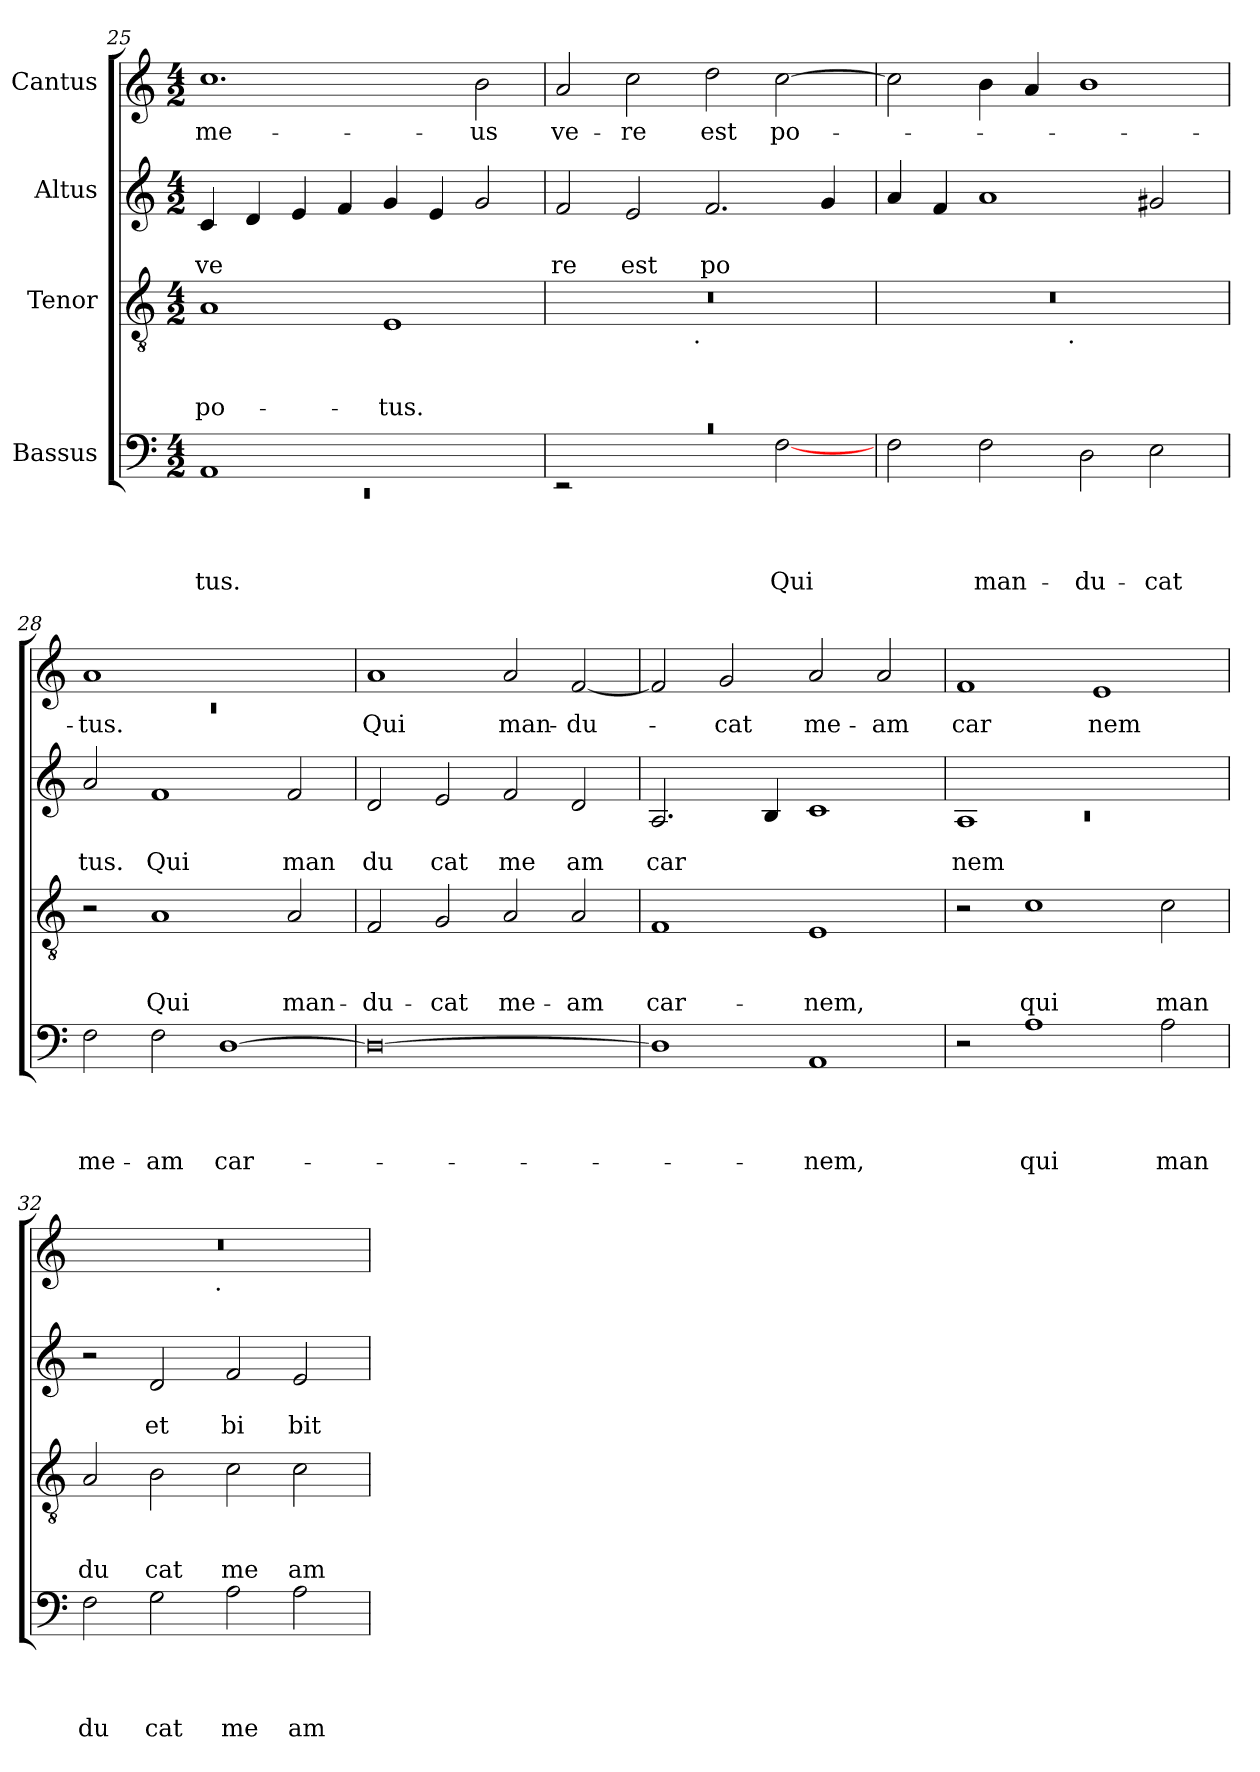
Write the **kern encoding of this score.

**kern	**text	**text	**text	**text	**kern	**text	**text	**text	**kern	**text	**text	**kern	**text
*part4	*part4	*part4	*part4	*part4	*part3	*part3	*part3	*part3	*part2	*part2	*part2	*part1	*part1
*staff4	*staff4	*staff4	*staff4	*staff4	*staff3	*staff3	*staff3	*staff3	*staff2	*staff2	*staff2	*staff1	*staff1
*I"Bassus	*	*	*	*	*I"Tenor	*	*	*	*I"Altus	*	*	*I"Cantus	*
!!LO:LB:g=z
*clefF4	*	*	*	*	*clefGv2	*	*	*	*clefG2	*	*	*clefG2	*
*k[]	*	*	*	*	*k[]	*	*	*	*k[]	*	*	*k[]	*
*C:	*	*	*	*	*C:	*	*	*	*C:	*	*	*C:	*
*M4/2	*	*	*	*	*M4/2	*	*	*	*M4/2	*	*	*M4/2	*
=25	=25	=25	=25	=25	=25	=25	=25	=25	=25	=25	=25	=25	=25
*^	*	*	*	*	*	*	*	*	*	*	*	*	*
!	!LO:N:vis=1	!	!	!	!LO:LY:b	!	!	!	!LO:LY:b	!	!	!LO:LY:b	!	!LO:LY:b
1AA	0rEE	.	.	.	tus.	1A	.	.	po-	4c/	.	ve	1.cc	me-
.	.	.	.	.	.	.	.	.	.	4d/	.	.	.	.
.	.	.	.	.	.	.	.	.	.	4e/	.	.	.	.
.	.	.	.	.	.	.	.	.	.	4f/	.	.	.	.
!	!	!	!	!	!	!	!	!	!LO:LY:b	!	!	!	!	!
1ryy	.	.	.	.	.	1E	.	.	-tus.	4g/	.	.	.	.
.	.	.	.	.	.	.	.	.	.	4e/	.	.	.	.
!	!	!	!	!	!	!	!	!	!	!	!	!	!	!LO:LY:b
.	.	.	.	.	.	.	.	.	.	2g/	.	.	2b\	-us
=26	=26	=26	=26	=26	=26	=26	=26	=26	=26	=26	=26	=26	=26	=26
!LO:N:vis=1	!	!	!	!	!	!	!	!	!	!	!	!LO:LY:b	!	!LO:LY:b
*	*	*	*	*	*	*^	*	*	*	*	*	*	*	*
0rc	2rEE	.	.	.	.	0r	2ryy	.	.	.	2f/	.	re	2a/	ve-
!	!	!	!	!	!	!	!	!	!	!	!	!	!LO:LY:b	!	!LO:LY:b
.	1ryy	.	.	.	.	.	4...ryy	.	.	.	2e/	.	est	2cc\	-re
!	!	!	!	!	!	!	!LO:TX:b:t=.	!	!	!	!	!	!	!	!
.	.	.	.	.	.	.	1ryy	.	.	.	.	.	.	.	.
!	!	!	!	!	!	!	!	!	!	!	!	!	!LO:LY:b	!	!LO:LY:b
.	.	.	.	.	.	.	.	.	.	.	2.f/	.	po	2dd\	est
!	!	!	!	!	!LO:LY:b	!	!	!	!	!	!	!	!	!	!LO:LY:b
.	[>2F\	.	.	.	Qui	.	.	.	.	.	.	.	.	[>2cc\	po-
.	.	.	.	.	.	.	.	.	.	.	4g/	.	.	.	.
.	.	.	.	.	.	.	32ryy	.	.	.	.	.	.	.	.
*v	*v	*	*	*	*	*	*	*	*	*	*	*	*	*	*
=27	=27	=27	=27	=27	=27	=27	=27	=27	=27	=27	=27	=27	=27	=27
2F\	.	.	.	.	0r	2ryy	.	.	.	4a/	.	.	2cc\]	.
.	.	.	.	.	.	.	.	.	.	4f/	.	.	.	.
!	!	!	!	!LO:LY:b	!	!	!	!	!	!	!	!	!	!
2F\	.	.	.	man-	.	4...ryy	.	.	.	1a	.	.	4b\	.
.	.	.	.	.	.	.	.	.	.	.	.	.	4a/	.
!	!	!	!	!	!	!LO:TX:b:t=.	!	!	!	!	!	!	!	!
.	.	.	.	.	.	1ryy	.	.	.	.	.	.	.	.
!	!	!	!	!LO:LY:b	!	!	!	!	!	!	!	!	!	!
2D\	.	.	.	-du-	.	.	.	.	.	.	.	.	1b	.
!	!	!	!	!LO:LY:b	!	!	!	!	!	!	!	!	!	!
2E\	.	.	.	-cat	.	.	.	.	.	2g#/	.	.	.	.
.	.	.	.	.	.	32ryy	.	.	.	.	.	.	.	.
=28	=28	=28	=28	=28	=28	=28	=28	=28	=28	=28	=28	=28	=28	=28
*	*	*	*	*	*	*	*	*	*	*	*	*	*^	*
!	!	!	!	!LO:LY:b	!	!	!	!	!	!	!	!LO:LY:b	!	!LO:N:vis=1	!LO:LY:b
*	*	*	*	*	*v	*v	*	*	*	*	*	*	*	*	*
2F\	.	.	.	me-	2r	.	.	.	2a/	.	tus.	1a	0rc	-tus.
!	!	!	!	!LO:LY:b	!	!	!	!LO:LY:b	!	!	!LO:LY:b	!	!	!
2F\	.	.	.	-am	1A	.	.	Qui	1f	.	Qui	.	.	.
!	!	!	!	!LO:LY:b	!	!	!	!	!	!	!	!	!	!
[>1D	.	.	.	car-	.	.	.	.	.	.	.	1ryy	.	.
!	!	!	!	!	!	!	!	!LO:LY:b	!	!	!LO:LY:b	!	!	!
.	.	.	.	.	2A/	.	.	man-	2f/	.	man	.	.	.
*	*	*	*	*	*	*	*	*	*	*	*	*v	*v	*
=29	=29	=29	=29	=29	=29	=29	=29	=29	=29	=29	=29	=29	=29
!	!	!	!	!	!	!	!	!LO:LY:b	!	!	!LO:LY:b	!	!LO:LY:b
0D_	.	.	.	.	2F/	.	.	-du-	2d/	.	du	1a	Qui
!	!	!	!	!	!	!	!	!LO:LY:b	!	!	!LO:LY:b	!	!
.	.	.	.	.	2G/	.	.	-cat	2e/	.	cat	.	.
!	!	!	!	!	!	!	!	!LO:LY:b	!	!	!LO:LY:b	!	!LO:LY:b
.	.	.	.	.	2A/	.	.	me-	2f/	.	me	2a/	man-
!	!	!	!	!	!	!	!	!LO:LY:b	!	!	!LO:LY:b	!	!LO:LY:b
.	.	.	.	.	2A/	.	.	-am	2d/	.	am	[<2f/	-du-
=30	=30	=30	=30	=30	=30	=30	=30	=30	=30	=30	=30	=30	=30
!	!	!	!	!	!	!	!	!LO:LY:b	!	!	!LO:LY:b	!	!
1D]	.	.	.	.	1F	.	.	car-	2.A/	.	car	2f/]	.
!	!	!	!	!	!	!	!	!	!	!	!	!	!LO:LY:b
.	.	.	.	.	.	.	.	.	.	.	.	2g/	-cat
.	.	.	.	.	.	.	.	.	4B/	.	.	.	.
!	!	!	!	!LO:LY:b	!	!	!	!LO:LY:b	!	!	!	!	!LO:LY:b
1AA	.	.	.	-nem,	1E	.	.	-nem,	1c	.	.	2a/	me-
!	!	!	!	!	!	!	!	!	!	!	!	!	!LO:LY:b
.	.	.	.	.	.	.	.	.	.	.	.	2a/	-am
!!LO:LB:g=z
=31	=31	=31	=31	=31	=31	=31	=31	=31	=31	=31	=31	=31	=31
*	*	*	*	*	*	*	*	*	*^	*	*	*	*
!	!	!	!	!	!	!	!	!	!	!LO:N:vis=1	!	!LO:LY:b	!	!LO:LY:b
2r	.	.	.	.	2r	.	.	.	1A	0rc	.	nem	1f	car
!	!	!	!	!LO:LY:b	!	!	!	!LO:LY:b	!	!	!	!	!	!
1A	.	.	.	qui	1c	.	.	qui	.	.	.	.	.	.
!	!	!	!	!	!	!	!	!	!	!	!	!	!	!LO:LY:b
.	.	.	.	.	.	.	.	.	1ryy	.	.	.	1e	nem
!	!	!	!	!LO:LY:b	!	!	!	!LO:LY:b	!	!	!	!	!	!
2A\	.	.	.	man	2c\	.	.	man	.	.	.	.	.	.
*	*	*	*	*	*	*	*	*	*v	*v	*	*	*	*
=32	=32	=32	=32	=32	=32	=32	=32	=32	=32	=32	=32	=32	=32
!	!	!	!	!LO:LY:b	!	!	!	!LO:LY:b	!	!	!	!	!
*	*	*	*	*	*	*	*	*	*	*	*	*^	*
2F\	.	.	.	du	2A/	.	.	du	2r	.	.	0r	2ryy	.
!	!	!	!	!LO:LY:b	!	!	!	!LO:LY:b	!	!	!LO:LY:b	!	!	!
2G\	.	.	.	cat	2B\	.	.	cat	2d/	.	et	.	4...ryy	.
!	!	!	!	!	!	!	!	!	!	!	!	!	!LO:TX:b:t=.	!
.	.	.	.	.	.	.	.	.	.	.	.	.	1ryy	.
!	!	!	!	!LO:LY:b	!	!	!	!LO:LY:b	!	!	!LO:LY:b	!	!	!
2A\	.	.	.	me	2c\	.	.	me	2f/	.	bi	.	.	.
!	!	!	!	!LO:LY:b	!	!	!	!LO:LY:b	!	!	!LO:LY:b	!	!	!
2A\	.	.	.	am	2c\	.	.	am	2e/	.	bit	.	.	.
.	.	.	.	.	.	.	.	.	.	.	.	.	32ryy	.
*	*	*	*	*	*	*	*	*	*	*	*	*v	*v	*
=	=	=	=	=	=	=	=	=	=	=	=	=	=
*-	*-	*-	*-	*-	*-	*-	*-	*-	*-	*-	*-	*-	*-
